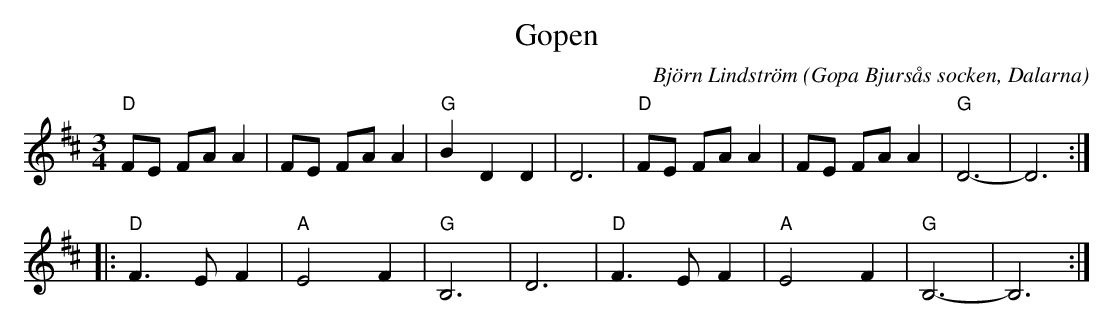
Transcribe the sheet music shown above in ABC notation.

X:1
C: Björn Lindström
T:Gopen
O: Gopa Bjursås socken, Dalarna
M:3/4
L:1/8
K:D
"D" FE FA A2 | FE FA A2 |"G" B2 D2 D2 | D6 |"D" FE FA A2 | FE FA A2 |"G" D6-| D6 :: %8
"D" F3 E F2 |"A" E4 F2 |"G" B,6 | D6 |"D" F3 E F2 |"A" E4 F2 |"G" B,6- | B,6 :| %16
